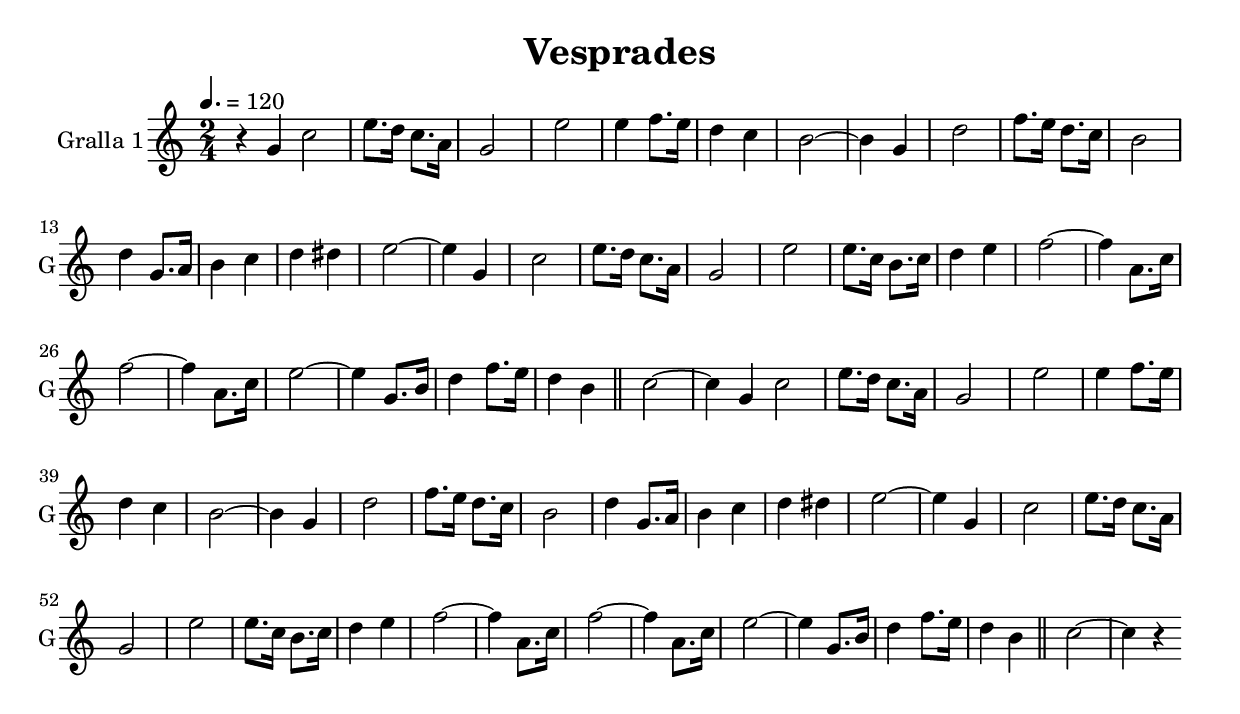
\version "2.14.2"

\header {
  title="Vesprades"
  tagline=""
}

liniaroAa =
\relative a''
{
  \clef treble
  \key c \major
  \time 2/4
  \tempo 4.=120
  r4 g,4
  \bar "|:"
  c2
  e8. d16 c8. a16
  g2
  e'2
  e4 f8. e16
  d4 c4
  b2 ~
  b4 g4
  d'2
  f8. e16 d8. c16
  b2
  d4 g,8. a16
  b4 c4
  d4 dis4
  e2 ~
  e4 g,4
  c2
  e8. d16 c8. a16
  g2
  e'2
  e8. c16 b8. c16
  d4 e4
  f2 ~
  f4 a,8. c16
  f2 ~
  f4 a,8. c16
  e2 ~
  e4 g,8. b16
  d4 f8. e16
  d4 b4
  \bar "||"
  c2 ~
  c4 g4
  \bar ":|:"
  c2
  e8. d16 c8. a16
  g2
  e'2
  e4 f8. e16
  d4 c4
  b2 ~
  b4 g4
  d'2
  f8. e16 d8. c16
  b2
  d4 g,8. a16
  b4 c4
  d4 dis4
  e2 ~
  e4 g,4
  c2
  e8. d16 c8. a16
  g2
  e'2
  e8. c16 b8. c16
  d4 e4
  f2 ~
  f4 a,8. c16
  f2 ~
  f4 a,8. c16
  e2 ~
  e4 g,8. b16
  d4 f8. e16
  d4 b4
  \bar "||"
  c2 ~
  c4 r4
  \bar ":|"
}

\bookpart {
  \score {
    \new StaffGroup {
      \override Score.RehearsalMark.self-alignment-X = #LEFT
      <<
        \new Staff \with {instrumentName = #"Gralla 1" shortInstrumentName = #"G"} \liniaroAa
      >>
    }
    \layout {}
    \midi {}
  }
}
